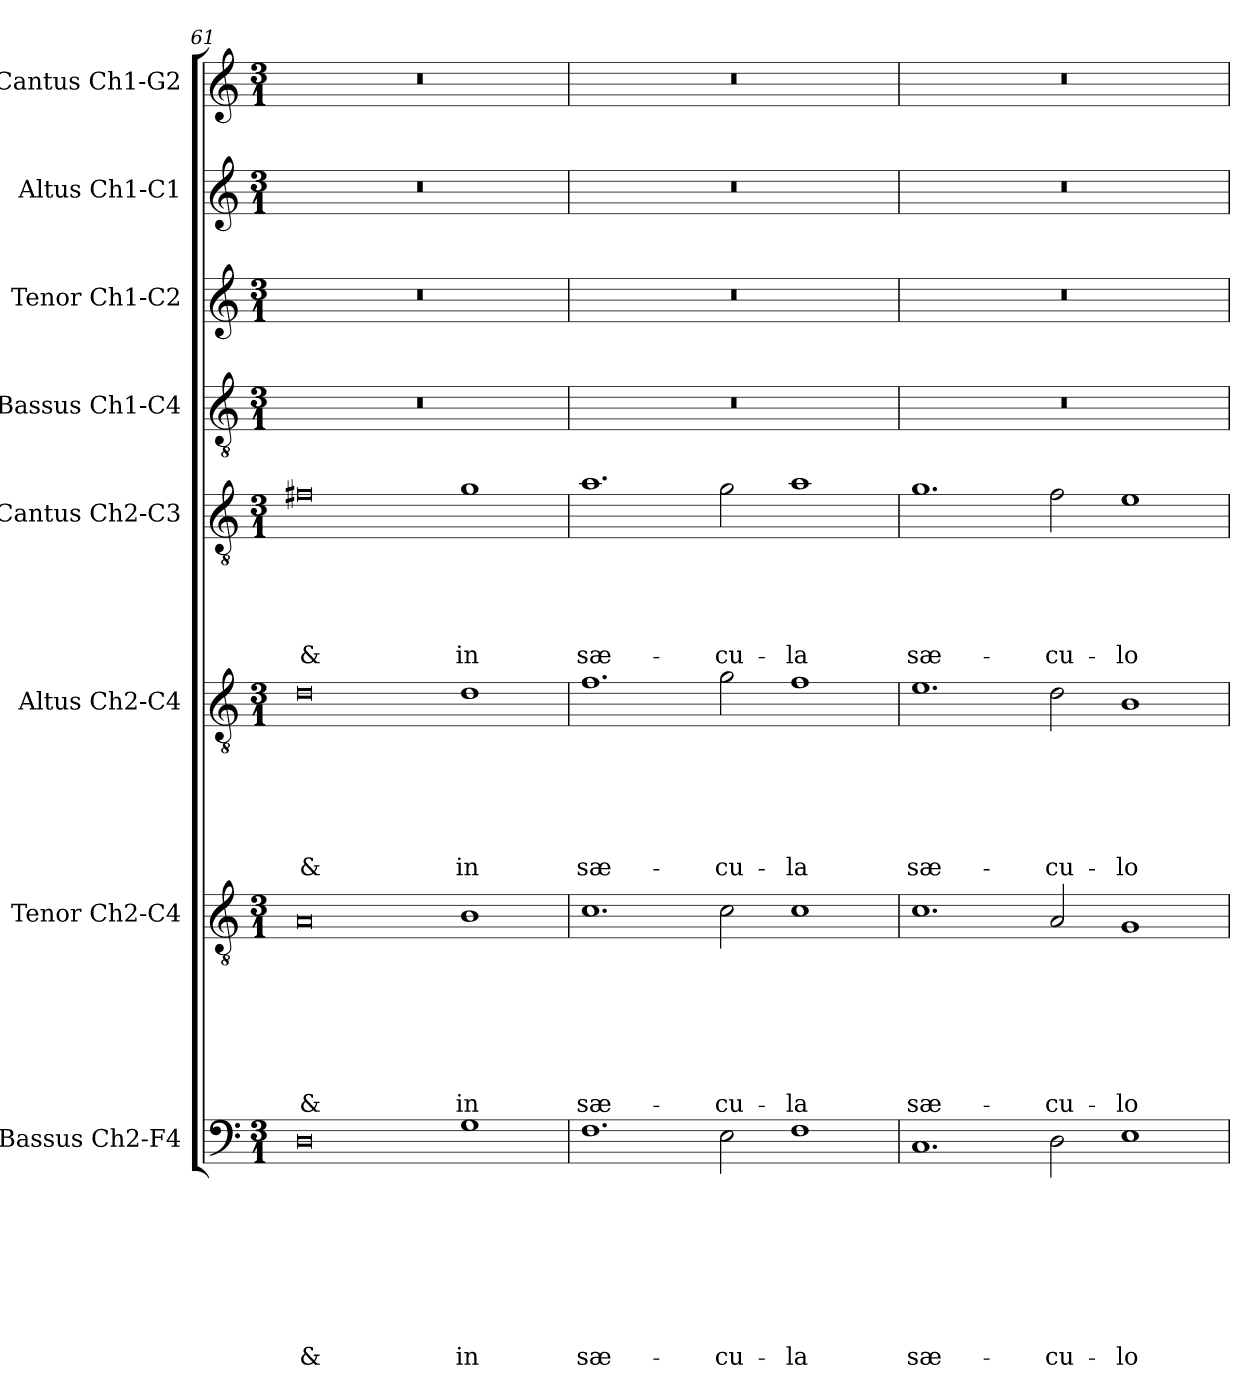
**kern	**text	**text	**text	**text	**text	**text	**text	**text	**kern	**text	**text	**text	**text	**text	**text	**text	**kern	**text	**text	**text	**text	**text	**text	**kern	**text	**text	**text	**text	**text	**kern	**kern	**kern	**kern
*part8	*part8	*part8	*part8	*part8	*part8	*part8	*part8	*part8	*part7	*part7	*part7	*part7	*part7	*part7	*part7	*part7	*part6	*part6	*part6	*part6	*part6	*part6	*part6	*part5	*part5	*part5	*part5	*part5	*part5	*part4	*part3	*part2	*part1
*staff8	*staff8	*staff8	*staff8	*staff8	*staff8	*staff8	*staff8	*staff8	*staff7	*staff7	*staff7	*staff7	*staff7	*staff7	*staff7	*staff7	*staff6	*staff6	*staff6	*staff6	*staff6	*staff6	*staff6	*staff5	*staff5	*staff5	*staff5	*staff5	*staff5	*staff4	*staff3	*staff2	*staff1
*I"Bassus Ch2-F4	*	*	*	*	*	*	*	*	*I"Tenor Ch2-C4	*	*	*	*	*	*	*	*I"Altus Ch2-C4	*	*	*	*	*	*	*I"Cantus Ch2-C3	*	*	*	*	*	*I"Bassus Ch1-C4	*I"Tenor Ch1-C2	*I"Altus Ch1-C1	*I"Cantus Ch1-G2
*I'B2	*	*	*	*	*	*	*	*	*I'T2	*	*	*	*	*	*	*	*I'A2	*	*	*	*	*	*	*I'C2	*	*	*	*	*	*I'B	*I'T	*I'A	*I'C
*clefF4	*	*	*	*	*	*	*	*	*clefGv2	*	*	*	*	*	*	*	*clefGv2	*	*	*	*	*	*	*clefGv2	*	*	*	*	*	*clefGv2	*clefG2	*clefG2	*clefG2
*k[]	*	*	*	*	*	*	*	*	*k[]	*	*	*	*	*	*	*	*k[]	*	*	*	*	*	*	*k[]	*	*	*	*	*	*k[]	*k[]	*k[]	*k[]
*C:	*	*	*	*	*	*	*	*	*C:	*	*	*	*	*	*	*	*C:	*	*	*	*	*	*	*C:	*	*	*	*	*	*C:	*C:	*C:	*C:
*M3/1	*	*	*	*	*	*	*	*	*M3/1	*	*	*	*	*	*	*	*M3/1	*	*	*	*	*	*	*M3/1	*	*	*	*	*	*M3/1	*M3/1	*M3/1	*M3/1
=61	=61	=61	=61	=61	=61	=61	=61	=61	=61	=61	=61	=61	=61	=61	=61	=61	=61	=61	=61	=61	=61	=61	=61	=61	=61	=61	=61	=61	=61	=61	=61	=61	=61
!	!	!	!	!	!	!	!	!LO:LY:b	!	!	!	!	!	!	!	!LO:LY:b	!	!	!	!	!	!	!LO:LY:b	!	!	!	!	!	!LO:LY:b	!	!	!	!
0D	.	.	.	.	.	.	.	&	0A	.	.	.	.	.	.	&	0d	.	.	.	.	.	&	0f#X	.	.	.	.	&	0.r	0.r	0.r	0.r
!	!	!	!	!	!	!	!	!LO:LY:b	!	!	!	!	!	!	!	!LO:LY:b	!	!	!	!	!	!	!LO:LY:b	!	!	!	!	!	!LO:LY:b	!	!	!	!
1G	.	.	.	.	.	.	.	in	1B	.	.	.	.	.	.	in	1d	.	.	.	.	.	in	1g	.	.	.	.	in	.	.	.	.
=62	=62	=62	=62	=62	=62	=62	=62	=62	=62	=62	=62	=62	=62	=62	=62	=62	=62	=62	=62	=62	=62	=62	=62	=62	=62	=62	=62	=62	=62	=62	=62	=62	=62
!	!	!	!	!	!	!	!	!LO:LY:b	!	!	!	!	!	!	!	!LO:LY:b	!	!	!	!	!	!	!LO:LY:b	!	!	!	!	!	!LO:LY:b	!	!	!	!
1.F	.	.	.	.	.	.	.	sæ-	1.c	.	.	.	.	.	.	sæ-	1.f	.	.	.	.	.	sæ-	1.a	.	.	.	.	sæ-	0.r	0.r	0.r	0.r
!	!	!	!	!	!	!	!	!LO:LY:b	!	!	!	!	!	!	!	!LO:LY:b	!	!	!	!	!	!	!LO:LY:b	!	!	!	!	!	!LO:LY:b	!	!	!	!
2E\	.	.	.	.	.	.	.	-cu-	2c\	.	.	.	.	.	.	-cu-	2g\	.	.	.	.	.	-cu-	2g\	.	.	.	.	-cu-	.	.	.	.
!	!	!	!	!	!	!	!	!LO:LY:b	!	!	!	!	!	!	!	!LO:LY:b	!	!	!	!	!	!	!LO:LY:b	!	!	!	!	!	!LO:LY:b	!	!	!	!
1F	.	.	.	.	.	.	.	-la	1c	.	.	.	.	.	.	-la	1f	.	.	.	.	.	-la	1a	.	.	.	.	-la	.	.	.	.
!!LO:PB:g=z
=63	=63	=63	=63	=63	=63	=63	=63	=63	=63	=63	=63	=63	=63	=63	=63	=63	=63	=63	=63	=63	=63	=63	=63	=63	=63	=63	=63	=63	=63	=63	=63	=63	=63
!	!	!	!	!	!	!	!	!LO:LY:b	!	!	!	!	!	!	!	!LO:LY:b	!	!	!	!	!	!	!LO:LY:b	!	!	!	!	!	!LO:LY:b	!	!	!	!
1.C	.	.	.	.	.	.	.	sæ-	1.c	.	.	.	.	.	.	sæ-	1.e	.	.	.	.	.	sæ-	1.g	.	.	.	.	sæ-	0.r	0.r	0.r	0.r
!	!	!	!	!	!	!	!	!LO:LY:b	!	!	!	!	!	!	!	!LO:LY:b	!	!	!	!	!	!	!LO:LY:b	!	!	!	!	!	!LO:LY:b	!	!	!	!
2D\	.	.	.	.	.	.	.	-cu-	2A/	.	.	.	.	.	.	-cu-	2d\	.	.	.	.	.	-cu-	2f\	.	.	.	.	-cu-	.	.	.	.
!	!	!	!	!	!	!	!	!LO:LY:b	!	!	!	!	!	!	!	!LO:LY:b	!	!	!	!	!	!	!LO:LY:b	!	!	!	!	!	!LO:LY:b	!	!	!	!
1E	.	.	.	.	.	.	.	-lo-	1G	.	.	.	.	.	.	-lo-	1B	.	.	.	.	.	-lo-	1e	.	.	.	.	-lo-	.	.	.	.
=	=	=	=	=	=	=	=	=	=	=	=	=	=	=	=	=	=	=	=	=	=	=	=	=	=	=	=	=	=	=	=	=	=
*-	*-	*-	*-	*-	*-	*-	*-	*-	*-	*-	*-	*-	*-	*-	*-	*-	*-	*-	*-	*-	*-	*-	*-	*-	*-	*-	*-	*-	*-	*-	*-	*-	*-
